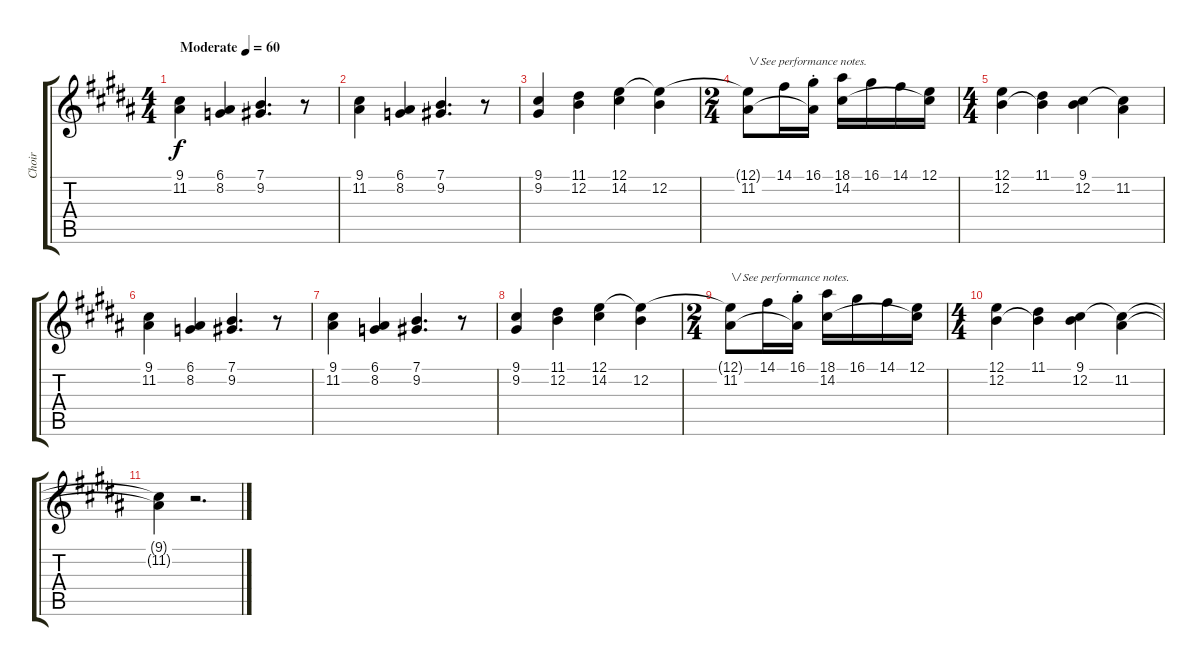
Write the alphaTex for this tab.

\track ("Choir" "Choir") {instrument choiraahs}
\staff {score tabs}
\tuning (E4 B3 G3 D3 A2 E2) {hide}
\ts (4 4)
\tempo (60 "Moderate")
\clef g2
\ks g#minor
(9.1 11.2).4{dy f instrument choiraahs} (6.1 8.2).4 (7.1 9.2).4{d} r.8 |
(9.1 11.2).4 (6.1 8.2).4 (7.1 9.2).4{d} r.8 |
(9.1 9.2).4 (11.1 12.2).4 (12.1 14.2).4 (12.1{t} 12.2).4 |
\ts (2 4)
(12.1{t} 11.2).8{txt "\\/ See performance notes."} 14.1.16 (16.1{st} 11.2{t}).16 (18.1 14.2).16 16.1.16 14.1.16 (12.1 14.2{t}).16 |
\ts (4 4)
(12.1 12.2).4 (11.1 12.2{t}).4 (9.1 12.2).4 (9.1{t} 11.2).4 |
(9.1 11.2).4 (6.1 8.2).4 (7.1 9.2).4{d} r.8 |
(9.1 11.2).4 (6.1 8.2).4 (7.1 9.2).4{d} r.8 |
(9.1 9.2).4 (11.1 12.2).4 (12.1 14.2).4 (12.1{t} 12.2).4 |
\ts (2 4)
(12.1{t} 11.2).8{txt "\\/ See performance notes."} 14.1.16 (16.1{st} 11.2{t}).16 (18.1 14.2).16 16.1.16 14.1.16 (12.1 14.2{t}).16 |
\ts (4 4)
(12.1 12.2).4 (11.1 12.2{t}).4 (9.1 12.2).4 (9.1{t} 11.2).4 |
(9.1{t} 11.2{t}).4 r.2{d}
